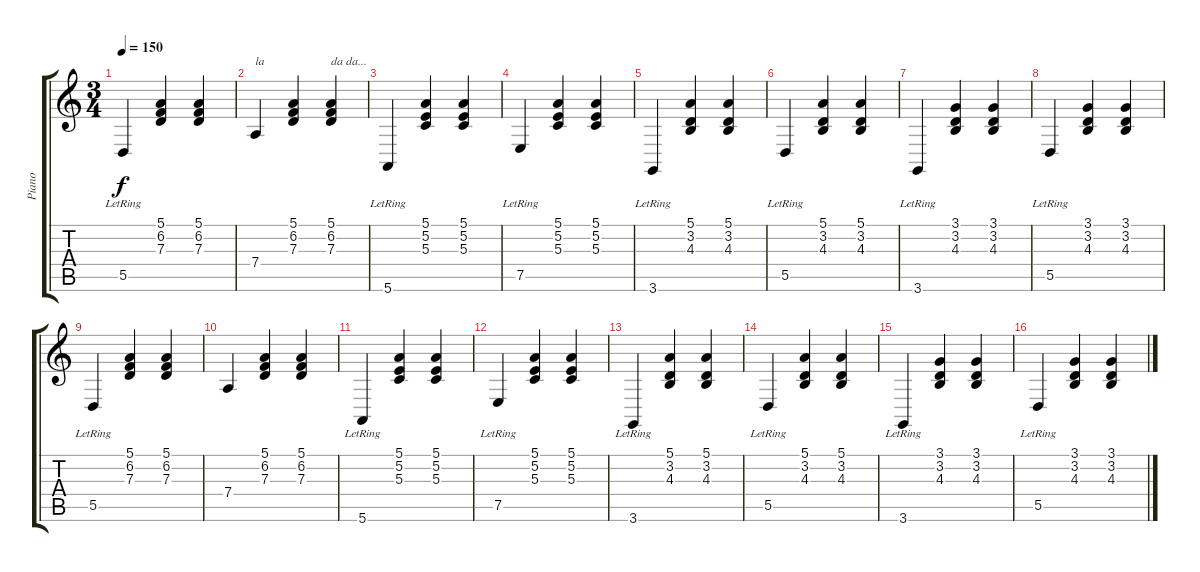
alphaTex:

\track ("Piano" "Piano") {instrument acousticgrandpiano}
\staff {score tabs}
\tuning (E4 B3 G3 D3 A2 E2) {hide}
\ts (3 4)
\tempo 150
\clef g2
\ks c
5.5{lr}.4{dy f} (5.1 6.2 7.3).4 (5.1 6.2 7.3).4 |
7.4.4{txt "la"} (5.1 6.2 7.3).4 (5.1 6.2 7.3).4{txt "da da..."} |
5.6{lr}.4 (5.1 5.2 5.3).4 (5.1 5.2 5.3).4 |
7.5{lr}.4 (5.1 5.2 5.3).4 (5.1 5.2 5.3).4 |
3.6{lr}.4 (5.1 3.2 4.3).4 (5.1 3.2 4.3).4 |
5.5{lr}.4 (5.1 3.2 4.3).4 (5.1 3.2 4.3).4 |
3.6{lr}.4 (3.1 3.2 4.3).4 (3.1 3.2 4.3).4 |
5.5{lr}.4 (3.1 3.2 4.3).4 (3.1 3.2 4.3).4 |
5.5{lr}.4 (5.1 6.2 7.3).4 (5.1 6.2 7.3).4 |
7.4.4 (5.1 6.2 7.3).4 (5.1 6.2 7.3).4 |
5.6{lr}.4 (5.1 5.2 5.3).4 (5.1 5.2 5.3).4 |
7.5{lr}.4 (5.1 5.2 5.3).4 (5.1 5.2 5.3).4 |
3.6{lr}.4 (5.1 3.2 4.3).4 (5.1 3.2 4.3).4 |
5.5{lr}.4 (5.1 3.2 4.3).4 (5.1 3.2 4.3).4 |
3.6{lr}.4 (3.1 3.2 4.3).4 (3.1 3.2 4.3).4 |
5.5{lr}.4 (3.1 3.2 4.3).4 (3.1 3.2 4.3).4
